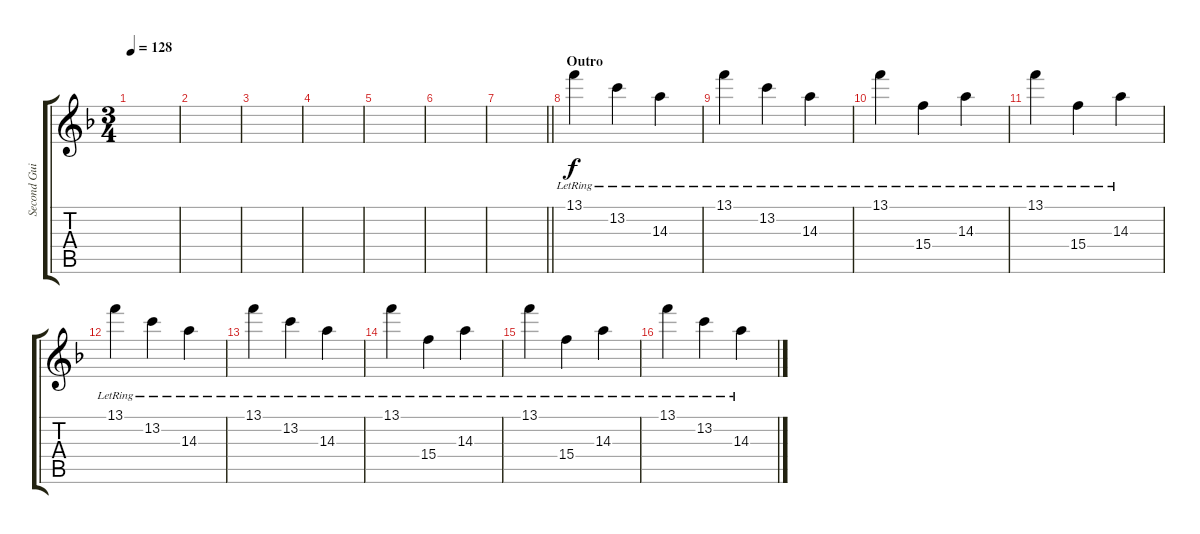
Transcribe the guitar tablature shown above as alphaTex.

\track ("Second Guitar - Simon Neil" "Second Gui") {instrument overdrivenguitar}
\staff {score tabs}
\tuning (E4 B3 G3 D3 A2 D2) {hide}
\ts (3 4)
\tempo 128
\clef g2
\ks dminor
|
|
|
|
|
|
\barLineRight lightlight
|
\section ("" "Outro")
13.1{lr}.4{volume 12 balance 13 instrument electricguitarclean} 13.2{lr}.4 14.3{lr}.4 |
13.1{lr}.4 13.2{lr}.4 14.3{lr}.4 |
13.1{lr}.4 15.4{lr}.4 14.3{lr}.4 |
13.1{lr}.4 15.4{lr}.4 14.3{lr}.4 |
13.1{lr}.4 13.2{lr}.4 14.3{lr}.4 |
13.1{lr}.4 13.2{lr}.4 14.3{lr}.4 |
13.1{lr}.4 15.4{lr}.4 14.3{lr}.4 |
13.1{lr}.4 15.4{lr}.4 14.3{lr}.4 |
13.1{lr}.4 13.2{lr}.4 14.3{lr}.4
